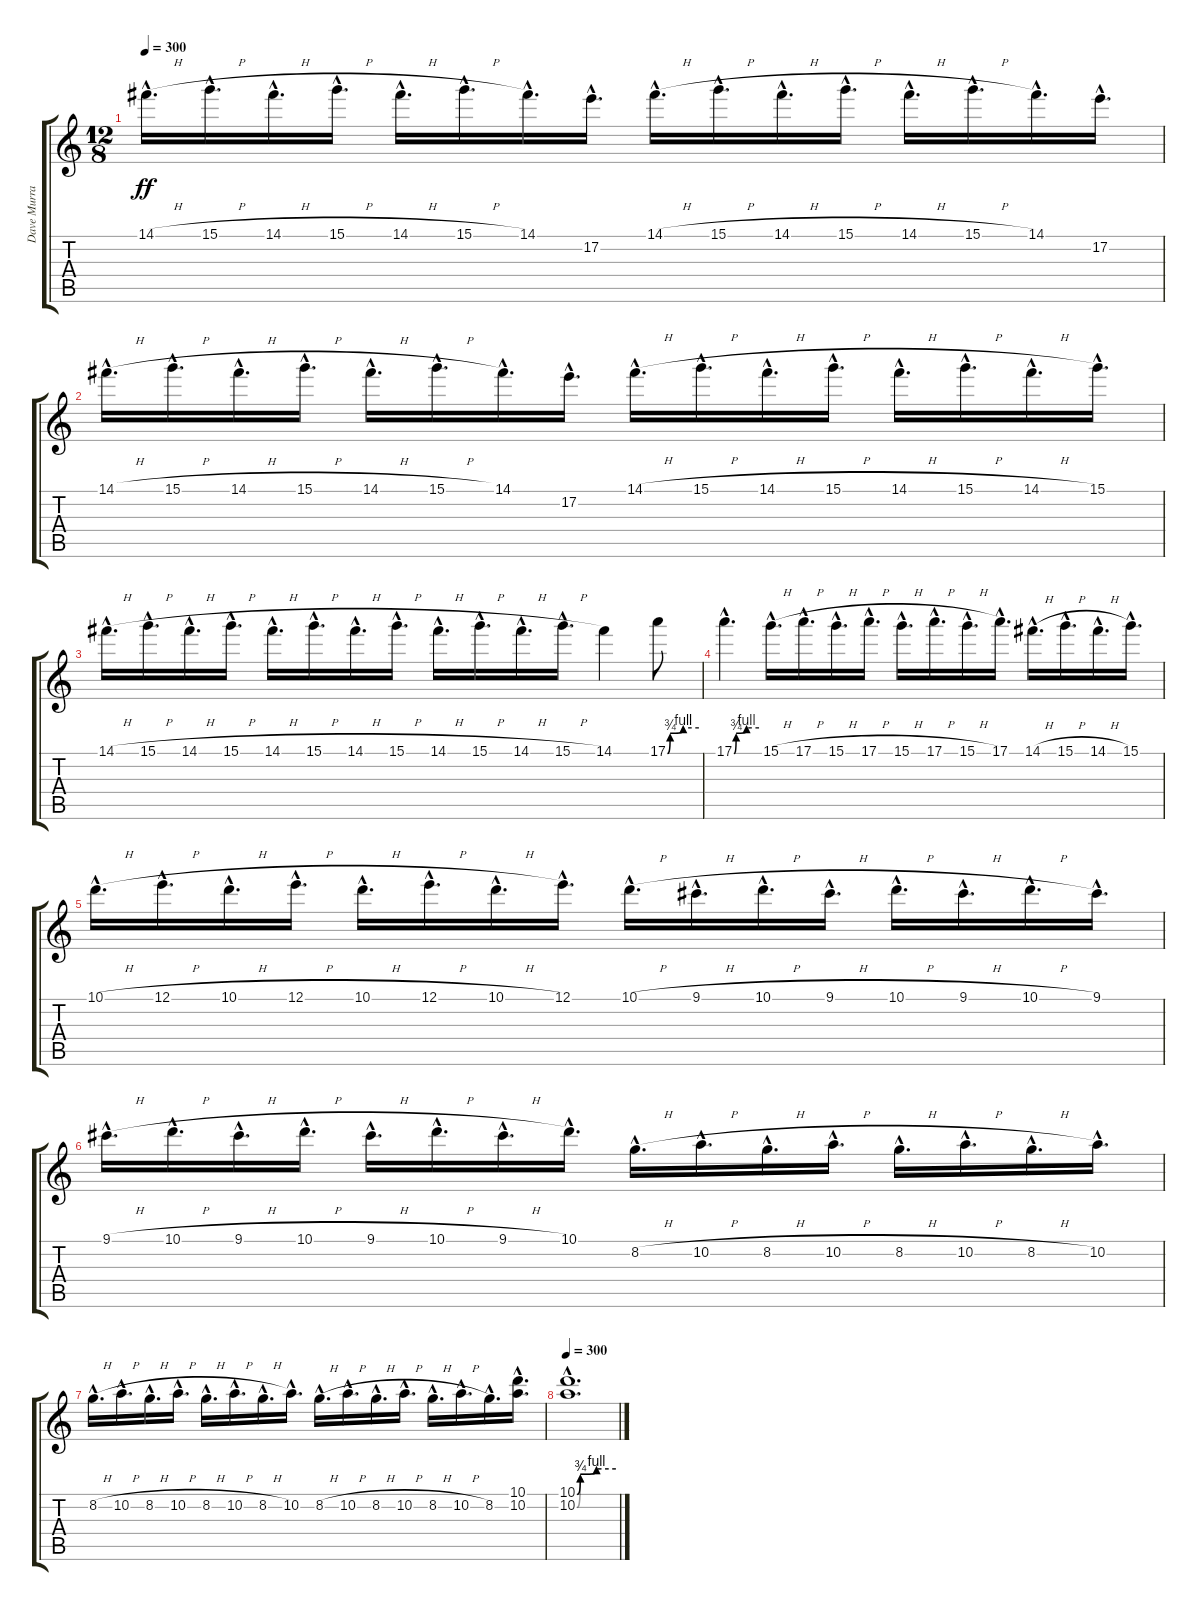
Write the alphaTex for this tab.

\track ("Dave Murray" "Dave Murra") {instrument overdrivenguitar}
\staff {score tabs}
\tuning (E4 B3 G3 D3 A2 E2) {hide}
\ts (12 8)
\tempo 300
\clef g2
\ks c
14.1{h hac}.16{d dy ff} 15.1{h hac}.16{d} 14.1{h hac}.16{d} 15.1{h hac}.16{d} 14.1{h hac}.16{d} 15.1{h hac}.16{d} 14.1{hac}.16{d} 17.2{hac}.16{d} 14.1{h hac}.16{d} 15.1{h hac}.16{d} 14.1{h hac}.16{d} 15.1{h hac}.16{d} 14.1{h hac}.16{d} 15.1{h hac}.16{d} 14.1{hac}.16{d} 17.2{hac}.16{d} |
14.1{h hac}.16{d} 15.1{h hac}.16{d} 14.1{h hac}.16{d} 15.1{h hac}.16{d} 14.1{h hac}.16{d} 15.1{h hac}.16{d} 14.1{hac}.16{d} 17.2{hac}.16{d} 14.1{h hac}.16{d} 15.1{h hac}.16{d} 14.1{h hac}.16{d} 15.1{h hac}.16{d} 14.1{h hac}.16{d} 15.1{h hac}.16{d} 14.1{h hac}.16{d} 15.1{hac}.16{d} |
14.1{h hac}.16{d} 15.1{h hac}.16{d} 14.1{h hac}.16{d} 15.1{h hac}.16{d} 14.1{h hac}.16{d} 15.1{h hac}.16{d} 14.1{h hac}.16{d} 15.1{h hac}.16{d} 14.1{h hac}.16{d} 15.1{h hac}.16{d} 14.1{h hac}.16{d} 15.1{h hac}.16{d} 14.1.4 17.1{be (custom 0 0 5 3 30 4 60 4)}.8 |
17.1{be (custom 0 0 5 3 30 4 60 4) hac}.4{d} 15.1{h hac}.16{d} 17.1{h hac}.16{d} 15.1{h hac}.16{d} 17.1{h hac}.16{d} 15.1{h hac}.16{d} 17.1{h hac}.16{d} 15.1{h hac}.16{d} 17.1{hac}.16{d} 14.1{h hac}.16{d} 15.1{h hac}.16{d} 14.1{h hac}.16{d} 15.1{hac}.16{d} |
10.1{h hac}.16{d} 12.1{h hac}.16{d} 10.1{h hac}.16{d} 12.1{h hac}.16{d} 10.1{h hac}.16{d} 12.1{h hac}.16{d} 10.1{h hac}.16{d} 12.1{hac}.16{d} 10.1{h hac}.16{d} 9.1{h hac}.16{d} 10.1{h hac}.16{d} 9.1{h hac}.16{d} 10.1{h hac}.16{d} 9.1{h hac}.16{d} 10.1{h hac}.16{d} 9.1{hac}.16{d} |
9.1{h hac}.16{d} 10.1{h hac}.16{d} 9.1{h hac}.16{d} 10.1{h hac}.16{d} 9.1{h hac}.16{d} 10.1{h hac}.16{d} 9.1{h hac}.16{d} 10.1{hac}.16{d} 8.2{h hac}.16{d} 10.2{h hac}.16{d} 8.2{h hac}.16{d} 10.2{h hac}.16{d} 8.2{h hac}.16{d} 10.2{h hac}.16{d} 8.2{h hac}.16{d} 10.2{hac}.16{d} |
8.2{h hac}.16{d} 10.2{h hac}.16{d} 8.2{h hac}.16{d} 10.2{h hac}.16{d} 8.2{h hac}.16{d} 10.2{h hac}.16{d} 8.2{h hac}.16{d} 10.2{hac}.16{d} 8.2{h hac}.16{d} 10.2{h hac}.16{d} 8.2{h hac}.16{d} 10.2{h hac}.16{d} 8.2{h hac}.16{d} 10.2{h hac}.16{d} 8.2{hac}.16{d} (10.1{hac} 10.2{hac}).16{d} |
\tempo 300
(10.1{be (custom 0 0 5 3 30 4 60 4) hac} 10.2{be (custom 0 0 5 3 30 4 60 4) hac}).1{d}
